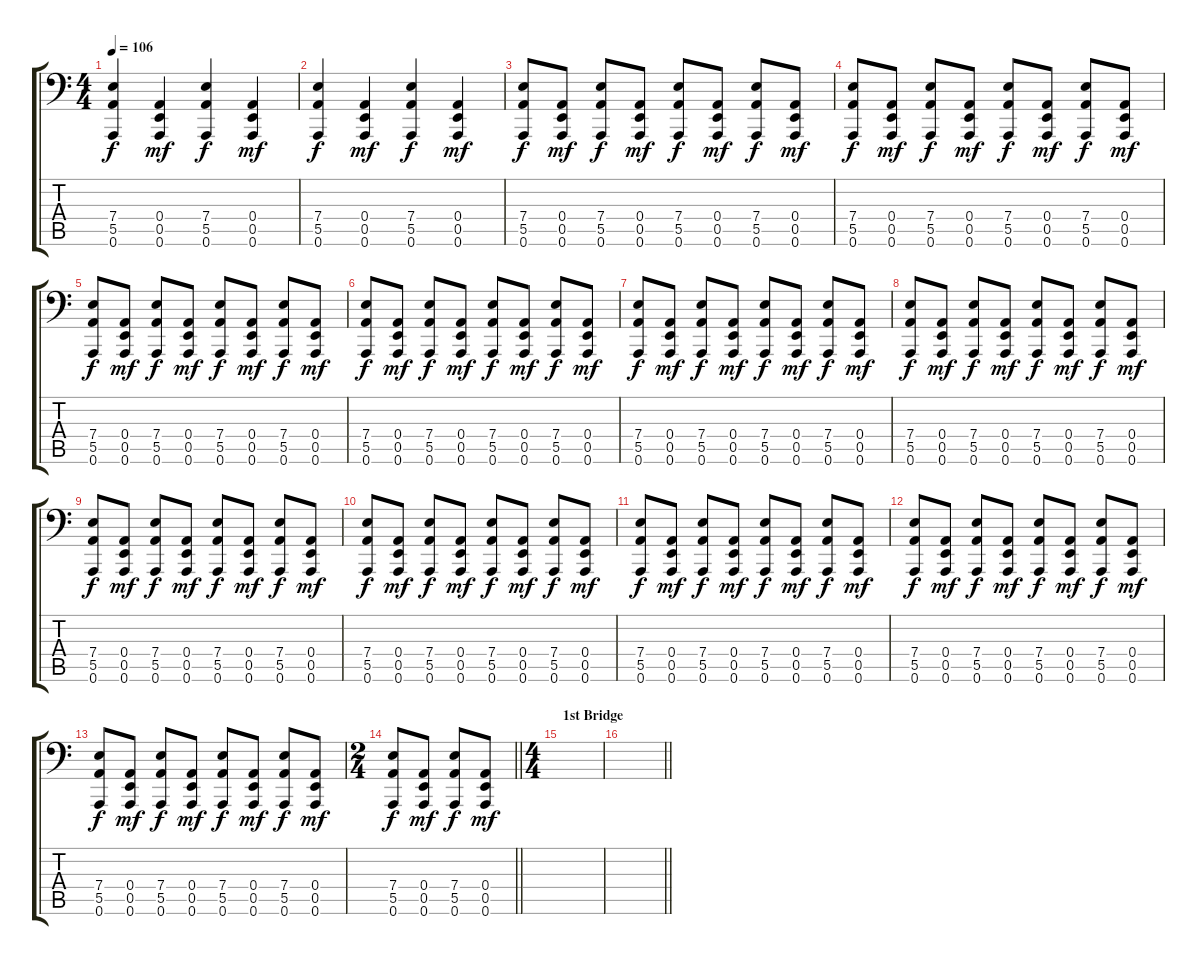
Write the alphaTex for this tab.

\track "" {instrument taikodrum}
\staff {score tabs}
\tuning (B3 Gb3 D3 A2 E2 A1) {hide}
\ts (4 4)
\tempo 106
\clef f4
\ks c
(7.4 5.5 0.6).4{dy f} (0.4 0.5 0.6).4{dy mf} (7.4 5.5 0.6).4{dy f} (0.4 0.5 0.6).4{dy mf} |
(7.4 5.5 0.6).4{dy f} (0.4 0.5 0.6).4{dy mf} (7.4 5.5 0.6).4{dy f} (0.4 0.5 0.6).4{dy mf} |
(7.4 5.5 0.6).8{dy f} (0.4 0.5 0.6).8{dy mf} (7.4 5.5 0.6).8{dy f} (0.4 0.5 0.6).8{dy mf} (7.4 5.5 0.6).8{dy f} (0.4 0.5 0.6).8{dy mf} (7.4 5.5 0.6).8{dy f} (0.4 0.5 0.6).8{dy mf} |
(7.4 5.5 0.6).8{dy f} (0.4 0.5 0.6).8{dy mf} (7.4 5.5 0.6).8{dy f} (0.4 0.5 0.6).8{dy mf} (7.4 5.5 0.6).8{dy f} (0.4 0.5 0.6).8{dy mf} (7.4 5.5 0.6).8{dy f} (0.4 0.5 0.6).8{dy mf} |
(7.4 5.5 0.6).8{dy f} (0.4 0.5 0.6).8{dy mf} (7.4 5.5 0.6).8{dy f} (0.4 0.5 0.6).8{dy mf} (7.4 5.5 0.6).8{dy f} (0.4 0.5 0.6).8{dy mf} (7.4 5.5 0.6).8{dy f} (0.4 0.5 0.6).8{dy mf} |
(7.4 5.5 0.6).8{dy f} (0.4 0.5 0.6).8{dy mf} (7.4 5.5 0.6).8{dy f} (0.4 0.5 0.6).8{dy mf} (7.4 5.5 0.6).8{dy f} (0.4 0.5 0.6).8{dy mf} (7.4 5.5 0.6).8{dy f} (0.4 0.5 0.6).8{dy mf} |
(7.4 5.5 0.6).8{dy f} (0.4 0.5 0.6).8{dy mf} (7.4 5.5 0.6).8{dy f} (0.4 0.5 0.6).8{dy mf} (7.4 5.5 0.6).8{dy f} (0.4 0.5 0.6).8{dy mf} (7.4 5.5 0.6).8{dy f} (0.4 0.5 0.6).8{dy mf} |
(7.4 5.5 0.6).8{dy f} (0.4 0.5 0.6).8{dy mf} (7.4 5.5 0.6).8{dy f} (0.4 0.5 0.6).8{dy mf} (7.4 5.5 0.6).8{dy f} (0.4 0.5 0.6).8{dy mf} (7.4 5.5 0.6).8{dy f} (0.4 0.5 0.6).8{dy mf} |
(7.4 5.5 0.6).8{dy f} (0.4 0.5 0.6).8{dy mf} (7.4 5.5 0.6).8{dy f} (0.4 0.5 0.6).8{dy mf} (7.4 5.5 0.6).8{dy f} (0.4 0.5 0.6).8{dy mf} (7.4 5.5 0.6).8{dy f} (0.4 0.5 0.6).8{dy mf} |
(7.4 5.5 0.6).8{dy f} (0.4 0.5 0.6).8{dy mf} (7.4 5.5 0.6).8{dy f} (0.4 0.5 0.6).8{dy mf} (7.4 5.5 0.6).8{dy f} (0.4 0.5 0.6).8{dy mf} (7.4 5.5 0.6).8{dy f} (0.4 0.5 0.6).8{dy mf} |
(7.4 5.5 0.6).8{dy f} (0.4 0.5 0.6).8{dy mf} (7.4 5.5 0.6).8{dy f} (0.4 0.5 0.6).8{dy mf} (7.4 5.5 0.6).8{dy f} (0.4 0.5 0.6).8{dy mf} (7.4 5.5 0.6).8{dy f} (0.4 0.5 0.6).8{dy mf} |
(7.4 5.5 0.6).8{dy f} (0.4 0.5 0.6).8{dy mf} (7.4 5.5 0.6).8{dy f} (0.4 0.5 0.6).8{dy mf} (7.4 5.5 0.6).8{dy f} (0.4 0.5 0.6).8{dy mf} (7.4 5.5 0.6).8{dy f} (0.4 0.5 0.6).8{dy mf} |
(7.4 5.5 0.6).8{dy f} (0.4 0.5 0.6).8{dy mf} (7.4 5.5 0.6).8{dy f} (0.4 0.5 0.6).8{dy mf} (7.4 5.5 0.6).8{dy f} (0.4 0.5 0.6).8{dy mf} (7.4 5.5 0.6).8{dy f} (0.4 0.5 0.6).8{dy mf} |
\ts (2 4)
\barLineRight lightlight
(7.4 5.5 0.6).8{dy f} (0.4 0.5 0.6).8{dy mf} (7.4 5.5 0.6).8{dy f} (0.4 0.5 0.6).8{dy mf} |
\ts (4 4)
\section ("" "1st Bridge")
|
\barLineRight lightlight
